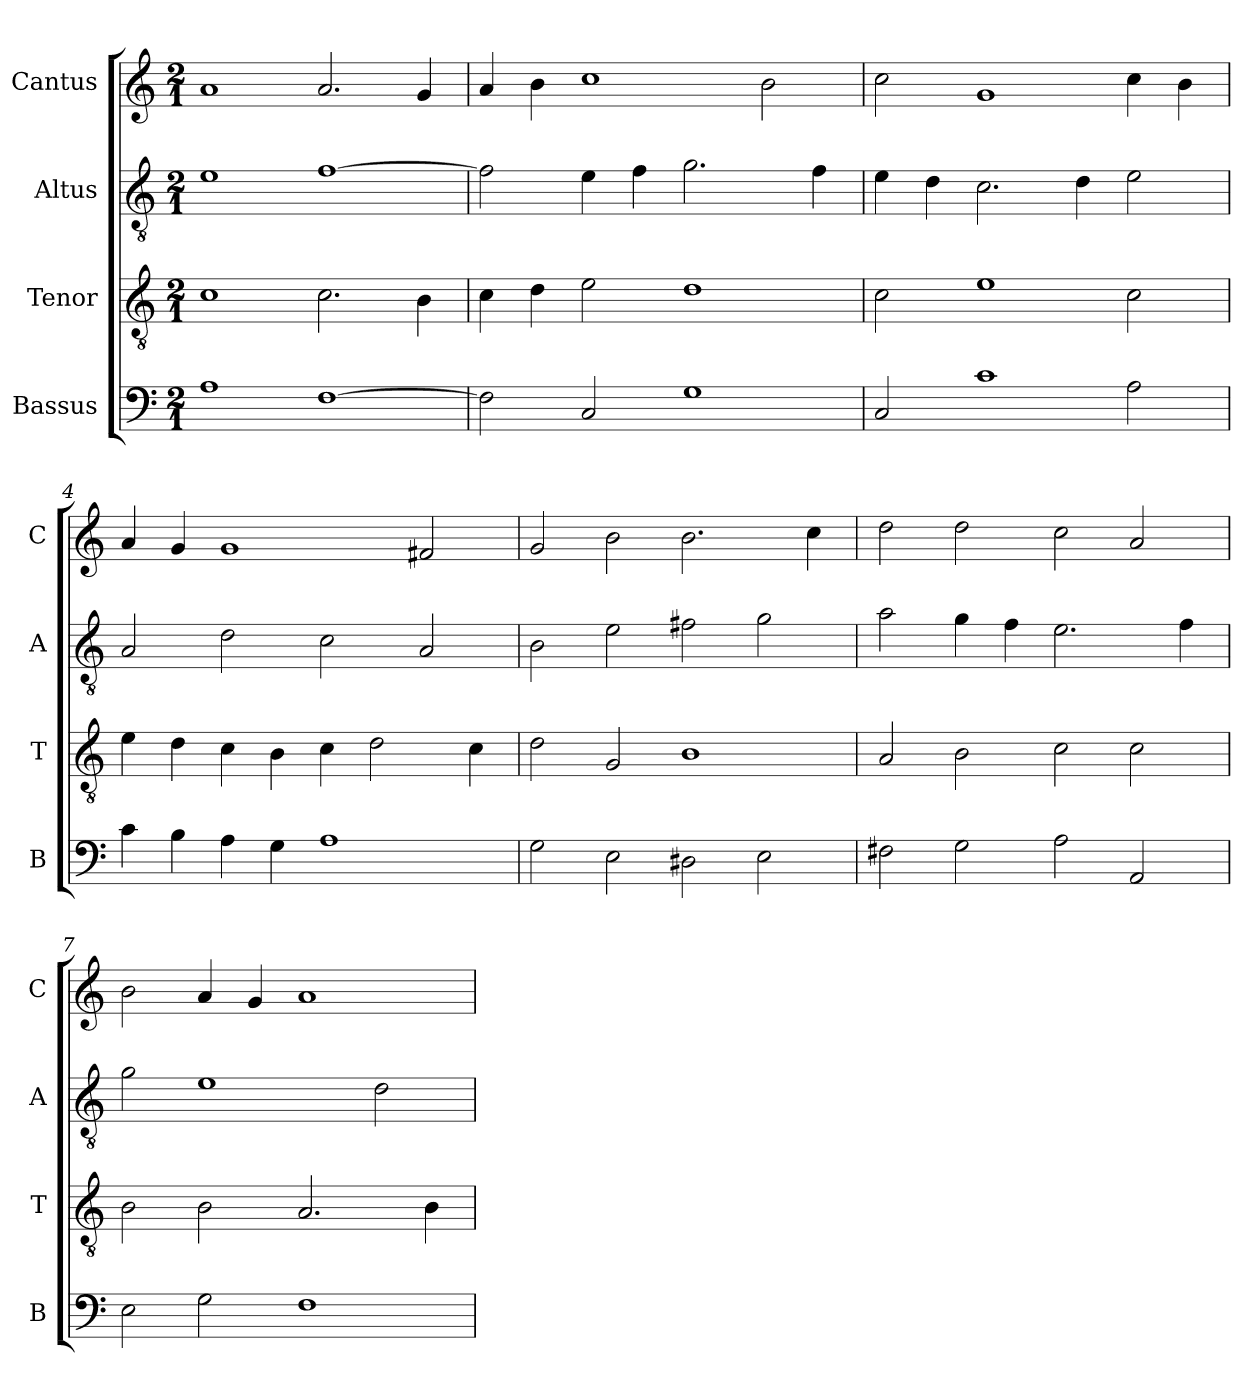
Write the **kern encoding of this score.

**kern	**kern	**kern	**kern
*part4	*part3	*part2	*part1
*staff4	*staff3	*staff2	*staff1
*I"Bassus	*I"Tenor	*I"Altus	*I"Cantus
*I'B	*I'T	*I'A	*I'C
*clefF4	*clefGv2	*clefGv2	*clefG2
*k[]	*k[]	*k[]	*k[]
*M2/1	*M2/1	*M2/1	*M2/1
=1	=1	=1	=1
1A	1c	1e	1a
[1F	2.c	[1f	2.a
.	4B	.	4g
=2	=2	=2	=2
2F]	4c	2f]	4a
.	4d	.	4b
2C	2e	4e	1cc
.	.	4f	.
1G	1d	2.g	.
.	.	.	2b
.	.	4f	.
=3	=3	=3	=3
2C	2c	4e	2cc
.	.	4d	.
1c	1e	2.c	1g
.	.	4d	.
2A	2c	2e	4cc
.	.	.	4b
=4	=4	=4	=4
4c	4e	2A	4a
4B	4d	.	4g
4A	4c	2d	1g
4G	4B	.	.
1A	4c	2c	.
.	2d	.	.
.	.	2A	2f#X
.	4c	.	.
=5	=5	=5	=5
2G	2d	2B	2g
2E	2G	2e	2b
2D#X	1B	2f#X	2.b
2E	.	2g	.
.	.	.	4cc
=6	=6	=6	=6
2F#X	2A	2a	2dd
2G	2B	4g	2dd
.	.	4f	.
2A	2c	2.e	2cc
2AA	2c	.	2a
.	.	4f	.
=7	=7	=7	=7
2E	2B	2g	2b
2G	2B	1e	4a
.	.	.	4g
1F	2.A	.	1a
.	.	2d	.
.	4B	.	.
=	=	=	=
*-	*-	*-	*-
